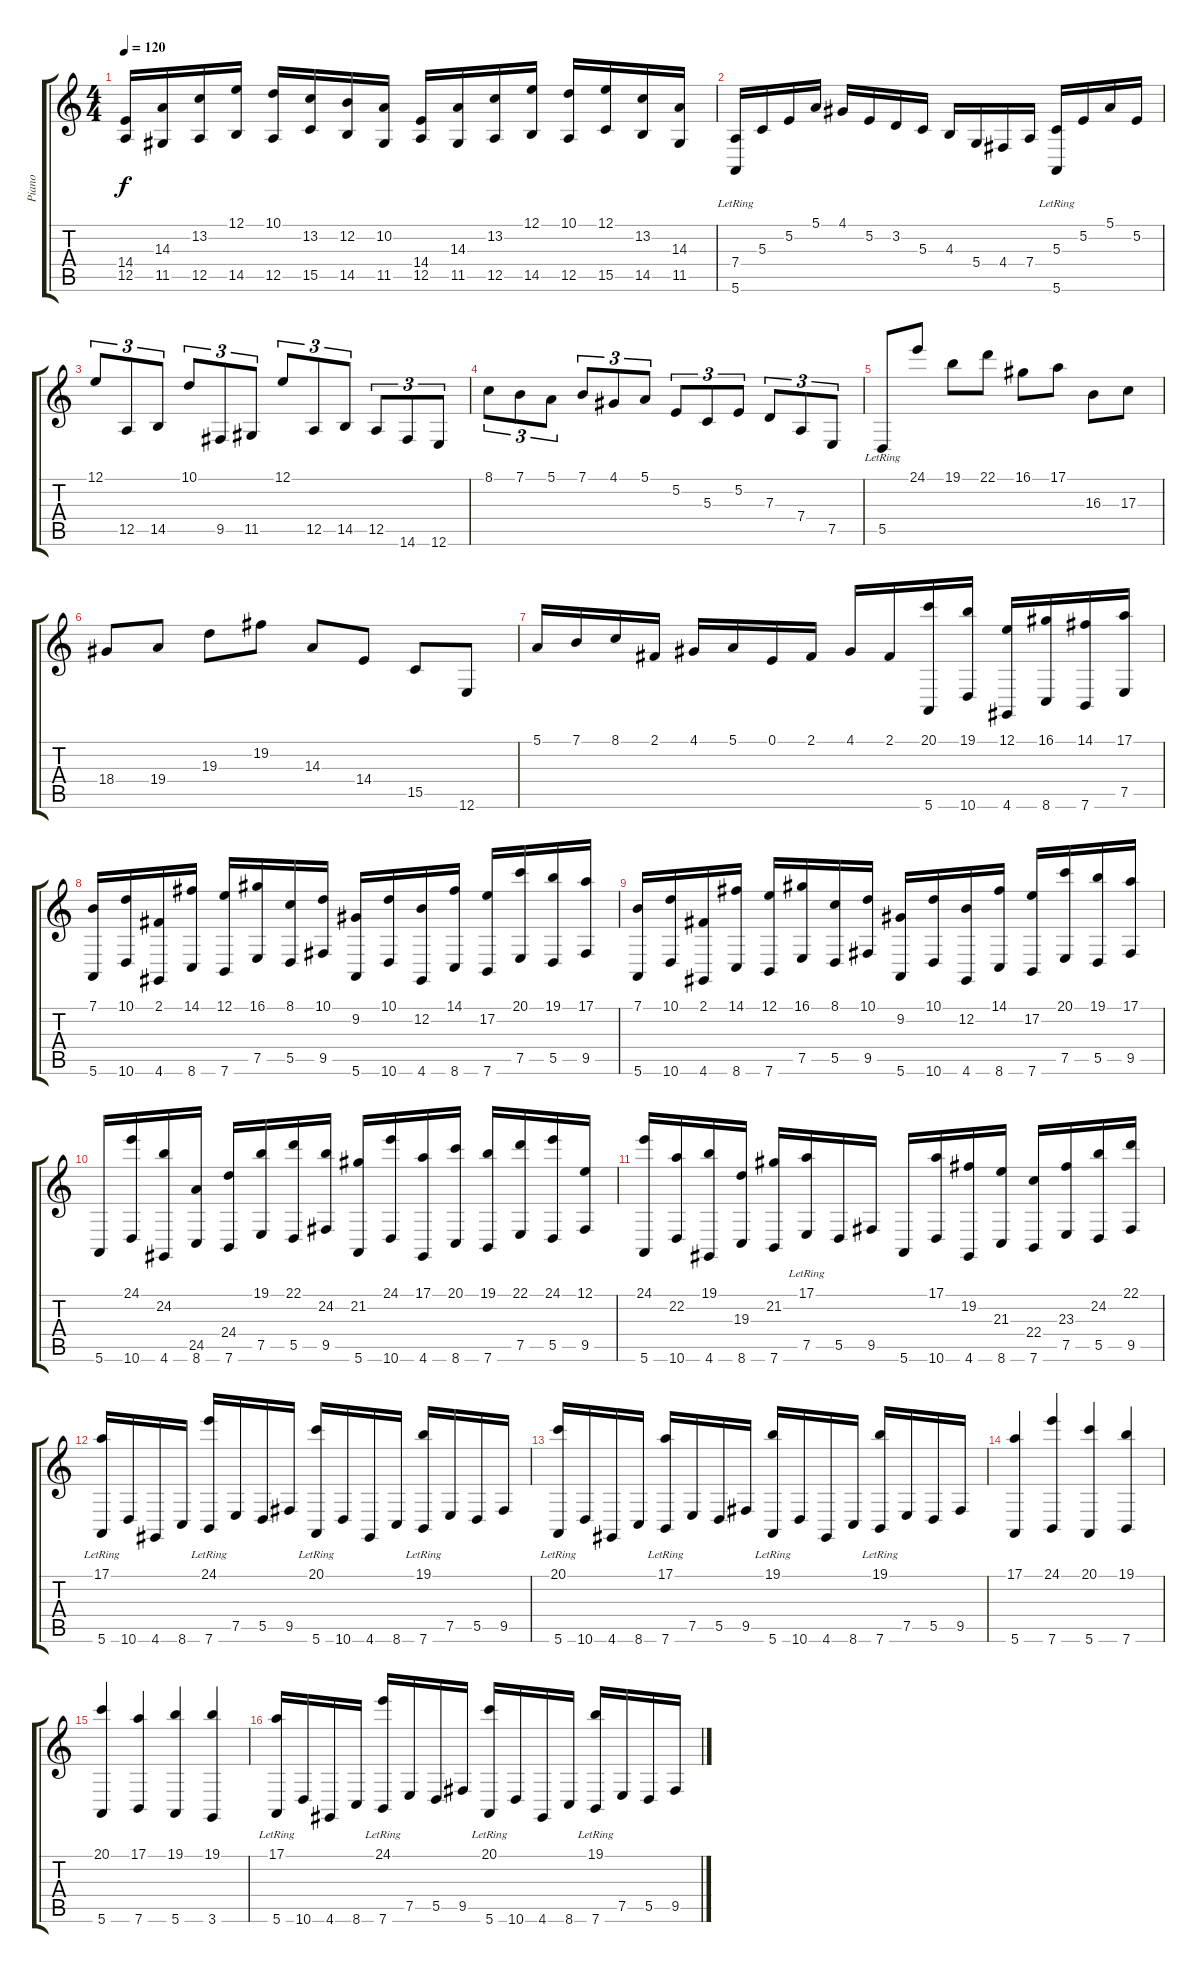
\track ("Piano" "Piano") {instrument brightacousticpiano}
\staff {score tabs}
\tuning (E4 B3 G3 D3 A2 E2) {hide}
\ts (4 4)
\tempo 120
\clef g2
\ks aminor
(14.4 12.5).16{dy f} (14.3 11.5).16 (13.2 12.5).16 (12.1 14.5).16 (10.1 12.5).16 (13.2 15.5).16 (12.2 14.5).16 (10.2 11.5).16 (14.4 12.5).16 (14.3 11.5).16 (13.2 12.5).16 (12.1 14.5).16 (10.1 12.5).16 (12.1 15.5).16 (13.2 14.5).16 (14.3 11.5).16 |
(7.4 5.6{lr}).16 5.3.16 5.2.16 5.1.16 4.1.16 5.2.16 3.2.16 5.3.16 4.3.16 5.4.16 4.4.16 7.4.16 (5.3 5.6{lr}).16 5.2.16 5.1.16 5.2.16 |
12.1.8{tu (3 2)} 12.5.8{tu (3 2)} 14.5.8{tu (3 2)} 10.1.8{tu (3 2)} 9.5.8{tu (3 2)} 11.5.8{tu (3 2)} 12.1.8{tu (3 2)} 12.5.8{tu (3 2)} 14.5.8{tu (3 2)} 12.5.8{tu (3 2)} 14.6.8{tu (3 2)} 12.6.8{tu (3 2)} |
8.1.8{tu (3 2)} 7.1.8{tu (3 2)} 5.1.8{tu (3 2)} 7.1.8{tu (3 2)} 4.1.8{tu (3 2)} 5.1.8{tu (3 2)} 5.2.8{tu (3 2)} 5.3.8{tu (3 2)} 5.2.8{tu (3 2)} 7.3.8{tu (3 2)} 7.4.8{tu (3 2)} 7.5.8{tu (3 2)} |
5.5{lr}.8 24.1.8 19.1.8 22.1.8 16.1.8 17.1.8 16.3.8 17.3.8 |
18.4.8 19.4.8 19.3.8 19.2.8 14.3.8 14.4.8 15.5.8 12.6.8 |
5.1.16 7.1.16 8.1.16 2.1.16 4.1.16 5.1.16 0.1.16 2.1.16 4.1.16 2.1.16 (20.1 5.6).16 (19.1 10.6).16 (12.1 4.6).16 (16.1 8.6).16 (14.1 7.6).16 (17.1 7.5).16 |
(7.1 5.6).16 (10.1 10.6).16 (2.1 4.6).16 (14.1 8.6).16 (12.1 7.6).16 (16.1 7.5).16 (8.1 5.5).16 (10.1 9.5).16 (9.2 5.6).16 (10.1 10.6).16 (12.2 4.6).16 (14.1 8.6).16 (17.2 7.6).16 (20.1 7.5).16 (19.1 5.5).16 (17.1 9.5).16 |
(7.1 5.6).16 (10.1 10.6).16 (2.1 4.6).16 (14.1 8.6).16 (12.1 7.6).16 (16.1 7.5).16 (8.1 5.5).16 (10.1 9.5).16 (9.2 5.6).16 (10.1 10.6).16 (12.2 4.6).16 (14.1 8.6).16 (17.2 7.6).16 (20.1 7.5).16 (19.1 5.5).16 (17.1 9.5).16 |
5.6.16 (24.1 10.6).16 (24.2 4.6).16 (24.5 8.6).16 (24.4 7.6).16 (19.1 7.5).16 (22.1 5.5).16 (24.2 9.5).16 (21.2 5.6).16 (24.1 10.6).16 (17.1 4.6).16 (20.1 8.6).16 (19.1 7.6).16 (22.1 7.5).16 (24.1 5.5).16 (12.1 9.5).16 |
(24.1 5.6).16 (22.2 10.6).16 (19.1 4.6).16 (19.3 8.6).16 (21.2 7.6).16 (17.1{lr} 7.5).16 5.5.16 9.5.16 5.6.16 (17.1 10.6).16 (19.2 4.6).16 (21.3 8.6).16 (22.4 7.6).16 (23.3 7.5).16 (24.2 5.5).16 (22.1 9.5).16 |
(17.1{lr} 5.6).16 10.6.16 4.6.16 8.6.16 (24.1{lr} 7.6).16 7.5.16 5.5.16 9.5.16 (20.1{lr} 5.6).16 10.6.16 4.6.16 8.6.16 (19.1{lr} 7.6).16 7.5.16 5.5.16 9.5.16 |
(20.1{lr} 5.6).16 10.6.16 4.6.16 8.6.16 (17.1{lr} 7.6).16 7.5.16 5.5.16 9.5.16 (19.1{lr} 5.6).16 10.6.16 4.6.16 8.6.16 (19.1{lr} 7.6).16 7.5.16 5.5.16 9.5.16 |
(17.1 5.6).4 (24.1 7.6).4 (20.1 5.6).4 (19.1 7.6).4 |
(20.1 5.6).4 (17.1 7.6).4 (19.1 5.6).4 (19.1 3.6).4 |
(17.1{lr} 5.6).16 10.6.16 4.6.16 8.6.16 (24.1{lr} 7.6).16 7.5.16 5.5.16 9.5.16 (20.1{lr} 5.6).16 10.6.16 4.6.16 8.6.16 (19.1{lr} 7.6).16 7.5.16 5.5.16 9.5.16
